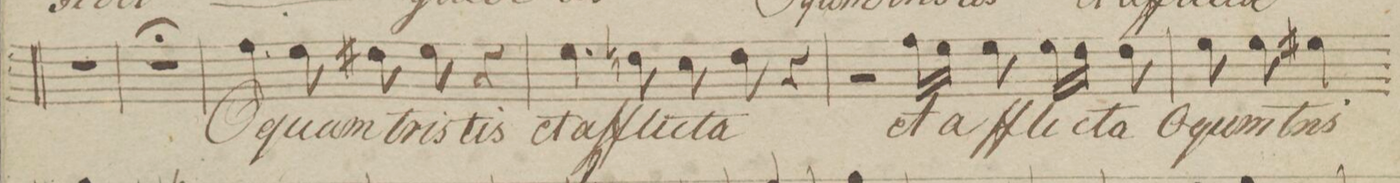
**kern	**text	**dynam
*I"Bas.	*	*
*clefF4	*	*
*k[b-]	*	*
*met(c)	*	*
*M4/4	*	*
1r	.	.
=47	=47	=47
1r;	.	.
=48	=48	=48
4.A\	O	f
8G\	quam	.
8F#X\	tris-	.
8G\	-tis	.
4r	.	.
=49	=49	=49
4.G\	et	.
8Fn\	af-	.
8E\	-fli-	.
8F\	-cta	.
4r	.	.
=50	=50	=50
2r	.	.
16A\LL	et	.
16G\JJ	.	.
8G\	a-	.
16G\LL	-ffli-	.
16F\JJ	.	.
8F\	-cta	.
=51	=51	=51
8G\	O	.
8G\	quam	.
4G#X\	tris-	.
*-	*-	*-
